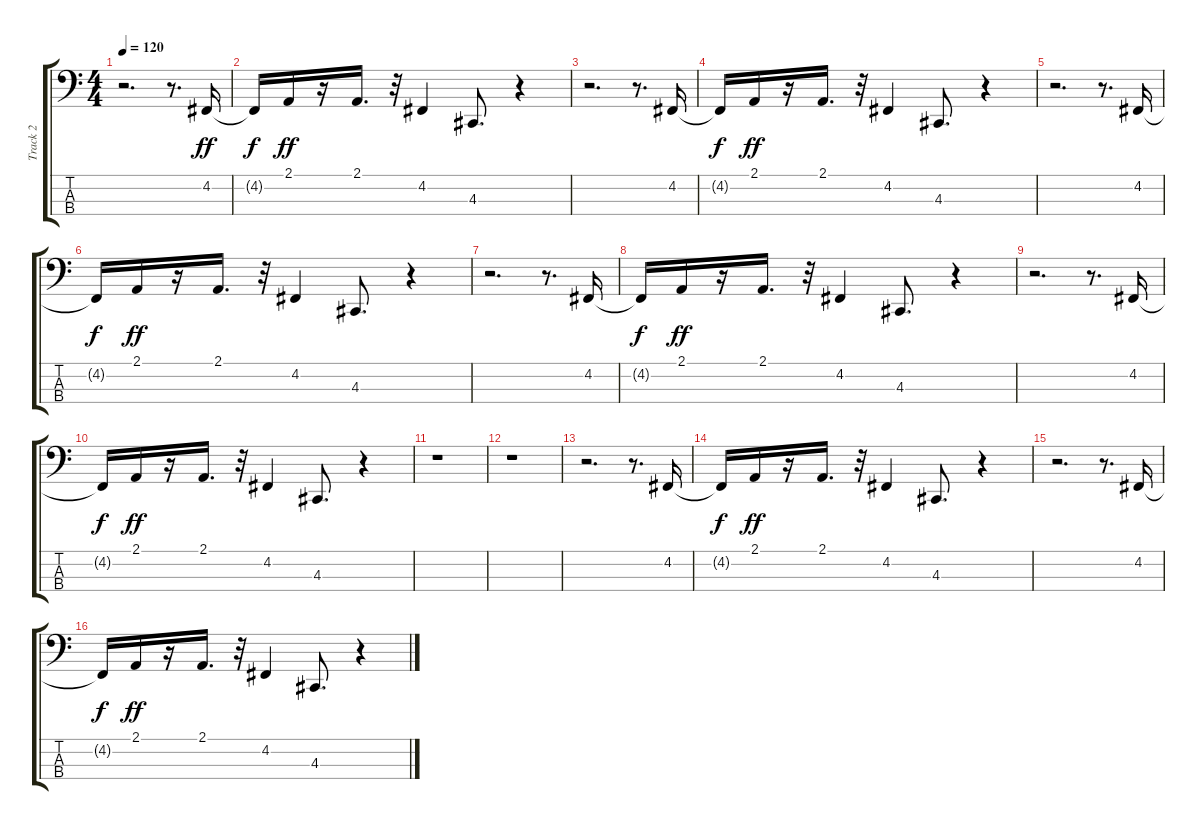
\track ("Track 2" "Track 2") {instrument lead1square}
\staff {score tabs}
\tuning (G2 D2 A1 E1) {hide}
\ts (4 4)
\tempo 120
\clef f4
\ks c
r.2{d dy ff} r.8{d} 4.2.16 |
4.2{t}.16{dy f} 2.1.16{dy ff} r.16 2.1.16{d} r.32 4.2.4 4.3.8{d} r.4 |
r.2{d} r.8{d} 4.2.16 |
4.2{t}.16{dy f} 2.1.16{dy ff} r.16 2.1.16{d} r.32 4.2.4 4.3.8{d} r.4 |
r.2{d} r.8{d} 4.2.16 |
4.2{t}.16{dy f} 2.1.16{dy ff} r.16 2.1.16{d} r.32 4.2.4 4.3.8{d} r.4 |
r.2{d} r.8{d} 4.2.16 |
4.2{t}.16{dy f} 2.1.16{dy ff} r.16 2.1.16{d} r.32 4.2.4 4.3.8{d} r.4 |
r.2{d} r.8{d} 4.2.16 |
4.2{t}.16{dy f} 2.1.16{dy ff} r.16 2.1.16{d} r.32 4.2.4 4.3.8{d} r.4 |
r.1 |
r.1 |
r.2{d} r.8{d} 4.2.16 |
4.2{t}.16{dy f} 2.1.16{dy ff} r.16 2.1.16{d} r.32 4.2.4 4.3.8{d} r.4 |
r.2{d} r.8{d} 4.2.16 |
4.2{t}.16{dy f} 2.1.16{dy ff} r.16 2.1.16{d} r.32 4.2.4 4.3.8{d} r.4
